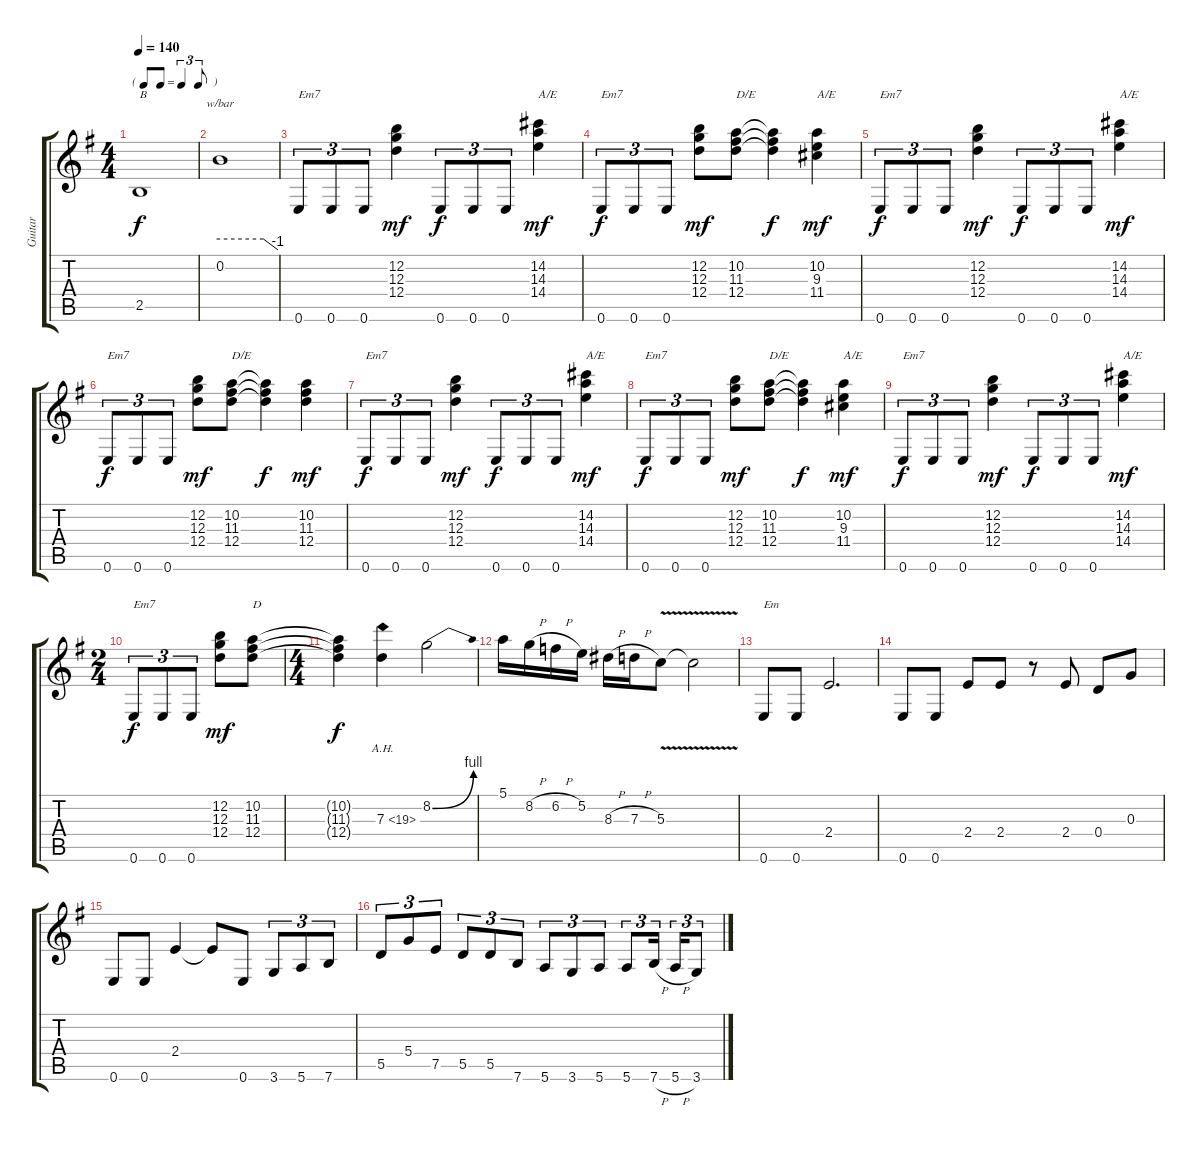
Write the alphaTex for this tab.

\track ("Guitar" "Guitar") {instrument overdrivenguitar}
\staff {score tabs}
\tuning (E4 B3 G3 D3 A2 E2) {hide}
\ts (4 4)
\tf triplet8th
\tempo 140
\clef g2
\ks eminor
2.5.1{txt "B" dy f} |
0.2.1{tbe (custom default 0 0 45 0 60 -4)} |
0.6.8{tu (3 2) txt "Em7"} 0.6.8{tu (3 2)} 0.6.8{tu (3 2)} (12.2 12.3 12.4).4{dy mf} 0.6.8{tu (3 2) dy f} 0.6.8{tu (3 2)} 0.6.8{tu (3 2)} (14.2 14.3 14.4).4{txt "A/E" dy mf} |
0.6.8{tu (3 2) txt "Em7" dy f} 0.6.8{tu (3 2)} 0.6.8{tu (3 2)} (12.2 12.3 12.4).8{dy mf} (10.2 11.3 12.4).8{txt "D/E"} (10.2{t} 11.3{t} 12.4{t}).4{dy f} (10.2 9.3 11.4).4{txt "A/E" dy mf} |
0.6.8{tu (3 2) txt "Em7" dy f} 0.6.8{tu (3 2)} 0.6.8{tu (3 2)} (12.2 12.3 12.4).4{dy mf} 0.6.8{tu (3 2) dy f} 0.6.8{tu (3 2)} 0.6.8{tu (3 2)} (14.2 14.3 14.4).4{txt "A/E" dy mf} |
0.6.8{tu (3 2) txt "Em7" dy f} 0.6.8{tu (3 2)} 0.6.8{tu (3 2)} (12.2 12.3 12.4).8{dy mf} (10.2 11.3 12.4).8{txt "D/E"} (10.2{t} 11.3{t} 12.4{t}).4{dy f} (10.2 11.3 12.4).4{dy mf} |
0.6.8{tu (3 2) txt "Em7" dy f} 0.6.8{tu (3 2)} 0.6.8{tu (3 2)} (12.2 12.3 12.4).4{dy mf} 0.6.8{tu (3 2) dy f} 0.6.8{tu (3 2)} 0.6.8{tu (3 2)} (14.2 14.3 14.4).4{txt "A/E" dy mf} |
0.6.8{tu (3 2) txt "Em7" dy f} 0.6.8{tu (3 2)} 0.6.8{tu (3 2)} (12.2 12.3 12.4).8{dy mf} (10.2 11.3 12.4).8{txt "D/E"} (10.2{t} 11.3{t} 12.4{t}).4{dy f} (10.2 9.3 11.4).4{txt "A/E" dy mf} |
0.6.8{tu (3 2) txt "Em7" dy f} 0.6.8{tu (3 2)} 0.6.8{tu (3 2)} (12.2 12.3 12.4).4{dy mf} 0.6.8{tu (3 2) dy f} 0.6.8{tu (3 2)} 0.6.8{tu (3 2)} (14.2 14.3 14.4).4{txt "A/E" dy mf} |
\ts (2 4)
0.6.8{tu (3 2) txt "Em7" dy f} 0.6.8{tu (3 2)} 0.6.8{tu (3 2)} (12.2 12.3 12.4).8{dy mf} (10.2 11.3 12.4).8{txt "D"} |
\ts (4 4)
(10.2{t} 11.3{t} 12.4{t}).4{dy f} 7.3{ah 12}.4 8.2{be (bend 0 0 60 4)}.2 |
5.1.16 8.2{h}.16 6.2{h}.16 5.2.16 8.3{h}.16 7.3{h}.16 5.3{v}.8 5.3{t}.2 |
0.6.8{txt "Em"} 0.6.8 2.4.2{d} |
0.6.8 0.6.8 2.4.8 2.4.8 r.8 2.4.8 0.4.8 0.3.8 |
0.6.8 0.6.8 2.4.4 2.4{t}.8 0.6.8 3.6.8{tu (3 2)} 5.6.8{tu (3 2)} 7.6.8{tu (3 2)} |
5.5.8{tu (3 2)} 5.4.8{tu (3 2)} 7.5.8{tu (3 2)} 5.5.8{tu (3 2)} 5.5.8{tu (3 2)} 7.6.8{tu (3 2)} 5.6.8{tu (3 2)} 3.6.8{tu (3 2)} 5.6.8{tu (3 2)} 5.6.8{tu (3 2)} 7.6{h}.16{tu (3 2) beam splitsecondary} 5.6{h}.16{tu (3 2)} 3.6.8{tu (3 2)}
